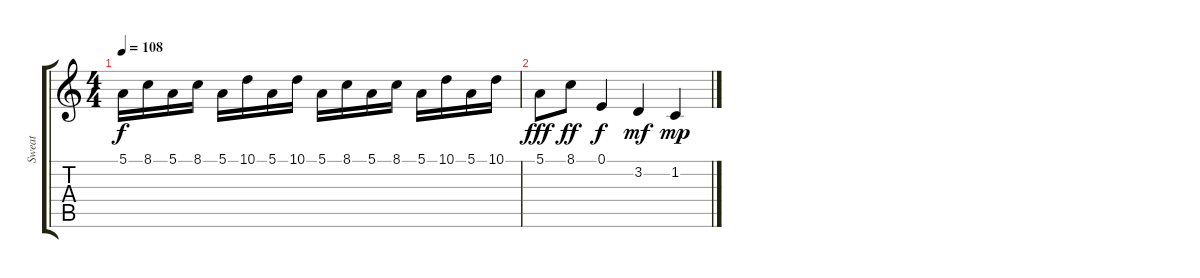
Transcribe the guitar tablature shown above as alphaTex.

\track ("Sweat" "Sweat") {instrument koto}
\staff {score tabs}
\tuning (E4 B3 G3 D3 A2 E2) {hide}
\ts (4 4)
\tempo 108
\clef g2
\ks c
5.1.16{dy f} 8.1.16 5.1.16 8.1.16 5.1.16 10.1.16 5.1.16 10.1.16 5.1.16 8.1.16 5.1.16 8.1.16 5.1.16 10.1.16 5.1.16 10.1.16 |
5.1.8{dy fff} 8.1.8{dy ff} 0.1.4{dy f} 3.2.4{dy mf} 1.2.4{dy mp}
